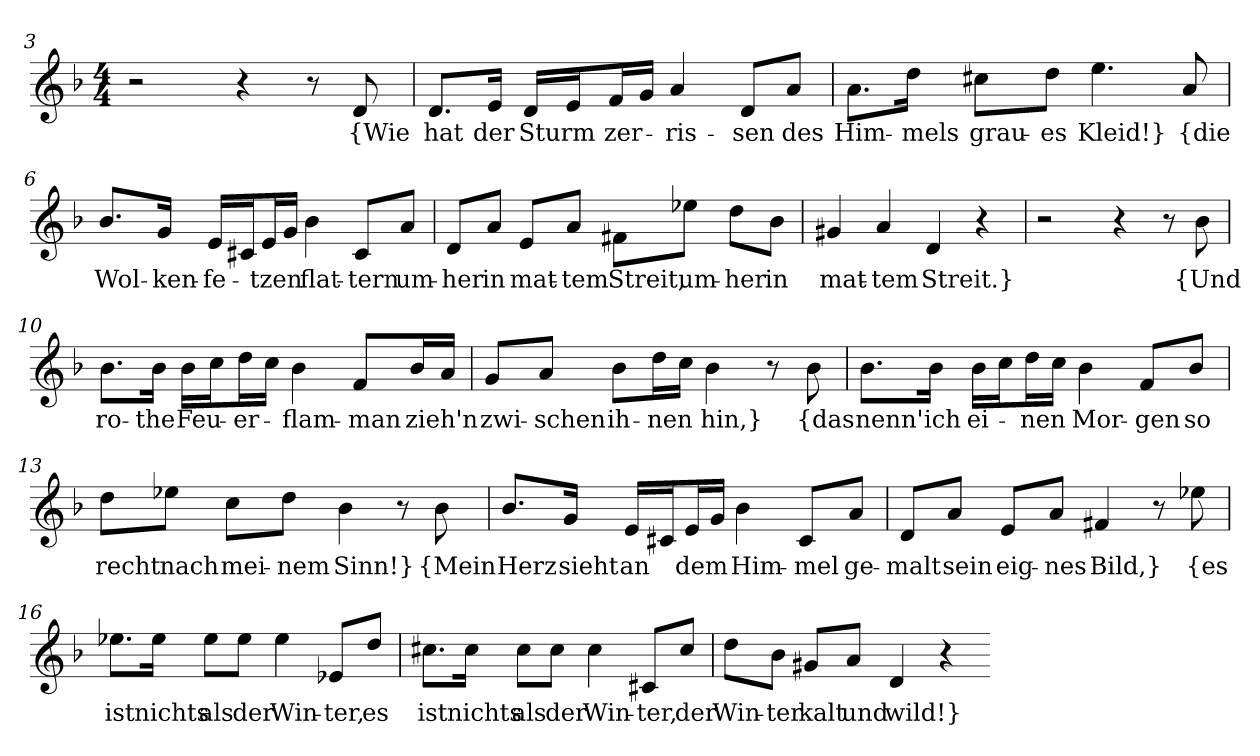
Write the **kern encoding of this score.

**kern	**text
*part1	*part1
*staff1	*staff1
*clefG2	*
*k[b-]	*
*M4/4	*
=3	=3
2r	.
4r	.
8r	.
8d	{Wie
=4	=4
8.d/L	hat
16e/Jk	der
16d/LL	Sturm
16e/J	.
16f/L	zer-
16g/JJ	.
4a	-ris-
8d/L	-sen
8a/J	des
=5	=5
8.a\L	Him-
16dd\Jk	-mels
8cc#X\L	grau-
8dd\J	-es
4.ee	Kleid!}
8a	{die
=6	=6
8.b-/L	Wol-
16g/Jk	-ken-
16e/LL	-fe-
16c#X/J	.
16e/L	-tzen
16g/JJ	.
4b-	flat-
8c#/L	-tern
8a/J	um-
=7	=7
8d/L	-her
8a/J	in
8e/L	mat-
8a/J	-tem
8f#X\L	Streit,
8ee-X\J	um-
8dd\L	-her
8b-\J	in
=8	=8
4g#X	mat-
4a	-tem
4d	Streit.}
4r	.
=9	=9
2r	.
4r	.
8r	.
8b-	{Und
=10	=10
8.b-\L	ro-
16b-\Jk	-the
16b-\LL	Feu-
16cc\J	.
16dd\L	-er-
16cc\JJ	.
4b-	-flam-
8f/L	-man
16b-/L	zieh'n
16a/JJ	.
=11	=11
8g/L	zwi-
8a/J	-schen
8b-\L	ih-
16dd\L	-nen
16cc\JJ	.
4b-	hin,}
8r	.
8b-	{das
=12	=12
8.b-\L	nenn'
16b-\Jk	ich
16b-\LL	ei-
16cc\J	.
16dd\L	-nen
16cc\JJ	.
4b-	Mor-
8f/L	-gen
8b-/J	so
=13	=13
8dd\L	recht
8ee-X\J	nach
8cc\L	mei-
8dd\J	-nem
4b-	Sinn!}
8r	.
8b-	{Mein
=14	=14
8.b-/L	Herz
16g/Jk	sieht
16e/LL	an
16c#X/J	.
16e/L	dem
16g/JJ	.
4b-	Him-
8c#/L	-mel
8a/J	ge-
=15	=15
8d/L	-malt
8a/J	sein
8e/L	eig-
8a/J	-nes
4f#X	Bild,}
8r	.
8ee-X	{es
=16	=16
8.ee-X\L	ist
16ee-\Jk	nichts
8ee-\L	als
8ee-\J	der
4ee-	Win-
8e-X/L	-ter,
8dd/J	es
=17	=17
8.cc#X\L	ist
16cc#\Jk	nichts
8cc#\L	als
8cc#\J	der
4cc#	Win-
8c#X/L	-ter,
8cc#/J	der
=18	=18
8dd\L	Win-
8b-\J	-ter
8g#X/L	kalt
8a/J	und
4d	wild!}
4r	.
=-	=-
*-	*-
